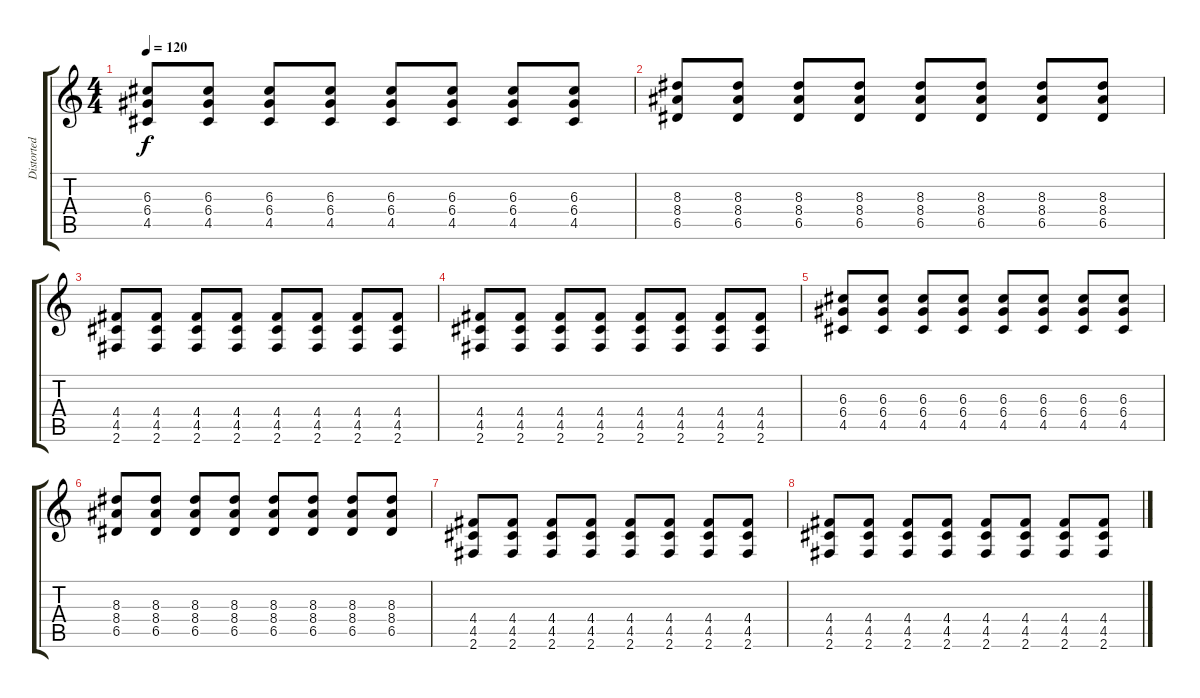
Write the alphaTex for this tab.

\track ("Distorted Guitar" "Distorted ") {instrument distortionguitar}
\staff {score tabs}
\tuning (E4 B3 G3 D3 A2 E2) {hide}
\ts (4 4)
\tempo 120
\clef g2
\ks c
(6.3 6.4 4.5).8{dy f} (6.3 6.4 4.5).8 (6.3 6.4 4.5).8 (6.3 6.4 4.5).8 (6.3 6.4 4.5).8 (6.3 6.4 4.5).8 (6.3 6.4 4.5).8 (6.3 6.4 4.5).8 |
(8.3 8.4 6.5).8 (8.3 8.4 6.5).8 (8.3 8.4 6.5).8 (8.3 8.4 6.5).8 (8.3 8.4 6.5).8 (8.3 8.4 6.5).8 (8.3 8.4 6.5).8 (8.3 8.4 6.5).8 |
(4.4 4.5 2.6).8 (4.4 4.5 2.6).8 (4.4 4.5 2.6).8 (4.4 4.5 2.6).8 (4.4 4.5 2.6).8 (4.4 4.5 2.6).8 (4.4 4.5 2.6).8 (4.4 4.5 2.6).8 |
(4.4 4.5 2.6).8 (4.4 4.5 2.6).8 (4.4 4.5 2.6).8 (4.4 4.5 2.6).8 (4.4 4.5 2.6).8 (4.4 4.5 2.6).8 (4.4 4.5 2.6).8 (4.4 4.5 2.6).8 |
(6.3 6.4 4.5).8 (6.3 6.4 4.5).8 (6.3 6.4 4.5).8 (6.3 6.4 4.5).8 (6.3 6.4 4.5).8 (6.3 6.4 4.5).8 (6.3 6.4 4.5).8 (6.3 6.4 4.5).8 |
(8.3 8.4 6.5).8 (8.3 8.4 6.5).8 (8.3 8.4 6.5).8 (8.3 8.4 6.5).8 (8.3 8.4 6.5).8 (8.3 8.4 6.5).8 (8.3 8.4 6.5).8 (8.3 8.4 6.5).8 |
(4.4 4.5 2.6).8 (4.4 4.5 2.6).8 (4.4 4.5 2.6).8 (4.4 4.5 2.6).8 (4.4 4.5 2.6).8 (4.4 4.5 2.6).8 (4.4 4.5 2.6).8 (4.4 4.5 2.6).8 |
(4.4 4.5 2.6).8 (4.4 4.5 2.6).8 (4.4 4.5 2.6).8 (4.4 4.5 2.6).8 (4.4 4.5 2.6).8 (4.4 4.5 2.6).8 (4.4 4.5 2.6).8 (4.4 4.5 2.6).8
